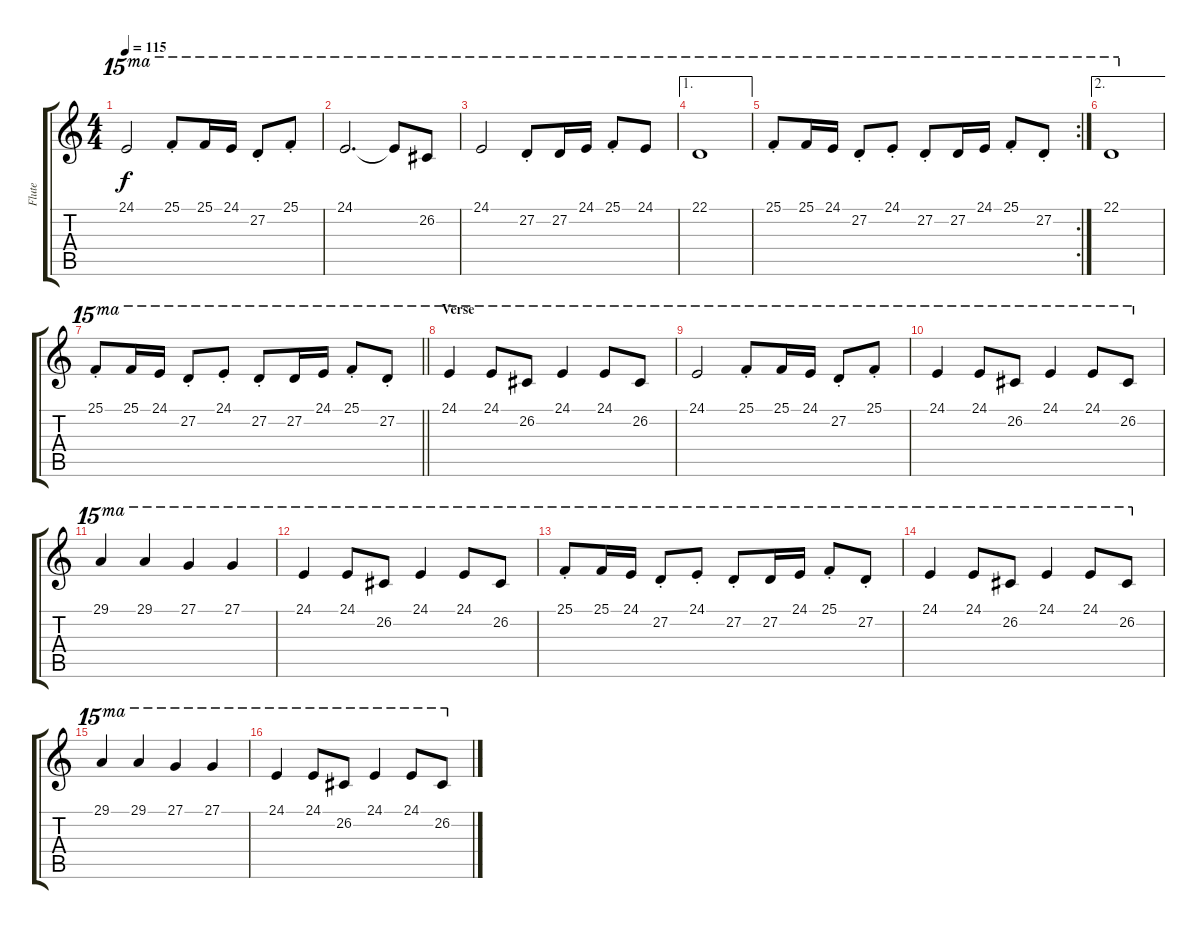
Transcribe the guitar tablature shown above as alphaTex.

\track ("Flute" "Flute") {instrument shakuhachi}
\staff {score tabs}
\tuning (E4 B3 G3 D3 A2 E2) {hide}
\ts (4 4)
\tempo 115
\clef g2
\ks c
24.1.2{ot 15ma dy f} 25.1{st}.8{ot 15ma} 25.1.16{ot 15ma} 24.1.16{ot 15ma} 27.2{st}.8{ot 15ma} 25.1{st}.8{ot 15ma} |
24.1.2{d ot 15ma} 24.1{t}.8{ot 15ma} 26.2.8{ot 15ma} |
24.1.2{ot 15ma} 27.2{st}.8{ot 15ma} 27.2.16{ot 15ma} 24.1.16{ot 15ma} 25.1{st}.8{ot 15ma} 24.1.8{ot 15ma} |
\ae 1
22.1.1{ot 15ma} |
\rc 2
25.1{st}.8{ot 15ma} 25.1.16{ot 15ma} 24.1.16{ot 15ma} 27.2{st}.8{ot 15ma} 24.1{st}.8{ot 15ma} 27.2{st}.8{ot 15ma} 27.2.16{ot 15ma} 24.1.16{ot 15ma} 25.1{st}.8{ot 15ma} 27.2{st}.8{ot 15ma} |
\ae 2
22.1.1{ot 15ma} |
\barLineRight lightlight
25.1{st}.8{ot 15ma} 25.1.16{ot 15ma} 24.1.16{ot 15ma} 27.2{st}.8{ot 15ma} 24.1{st}.8{ot 15ma} 27.2{st}.8{ot 15ma} 27.2.16{ot 15ma} 24.1.16{ot 15ma} 25.1{st}.8{ot 15ma} 27.2{st}.8{ot 15ma} |
\section ("" "Verse")
24.1.4{ot 15ma} 24.1.8{ot 15ma} 26.2.8{ot 15ma} 24.1.4{ot 15ma} 24.1.8{ot 15ma} 26.2.8{ot 15ma} |
24.1.2{ot 15ma} 25.1{st}.8{ot 15ma} 25.1.16{ot 15ma} 24.1.16{ot 15ma} 27.2{st}.8{ot 15ma} 25.1{st}.8{ot 15ma} |
24.1.4{ot 15ma} 24.1.8{ot 15ma} 26.2.8{ot 15ma} 24.1.4{ot 15ma} 24.1.8{ot 15ma} 26.2.8{ot 15ma} |
29.1.4{ot 15ma} 29.1.4{ot 15ma} 27.1.4{ot 15ma} 27.1.4{ot 15ma} |
24.1.4{ot 15ma} 24.1.8{ot 15ma} 26.2.8{ot 15ma} 24.1.4{ot 15ma} 24.1.8{ot 15ma} 26.2.8{ot 15ma} |
25.1{st}.8{ot 15ma} 25.1.16{ot 15ma} 24.1.16{ot 15ma} 27.2{st}.8{ot 15ma} 24.1{st}.8{ot 15ma} 27.2{st}.8{ot 15ma} 27.2.16{ot 15ma} 24.1.16{ot 15ma} 25.1{st}.8{ot 15ma} 27.2{st}.8{ot 15ma} |
24.1.4{ot 15ma} 24.1.8{ot 15ma} 26.2.8{ot 15ma} 24.1.4{ot 15ma} 24.1.8{ot 15ma} 26.2.8{ot 15ma} |
29.1.4{ot 15ma} 29.1.4{ot 15ma} 27.1.4{ot 15ma} 27.1.4{ot 15ma} |
24.1.4{ot 15ma} 24.1.8{ot 15ma} 26.2.8{ot 15ma} 24.1.4{ot 15ma} 24.1.8{ot 15ma} 26.2.8{ot 15ma}
